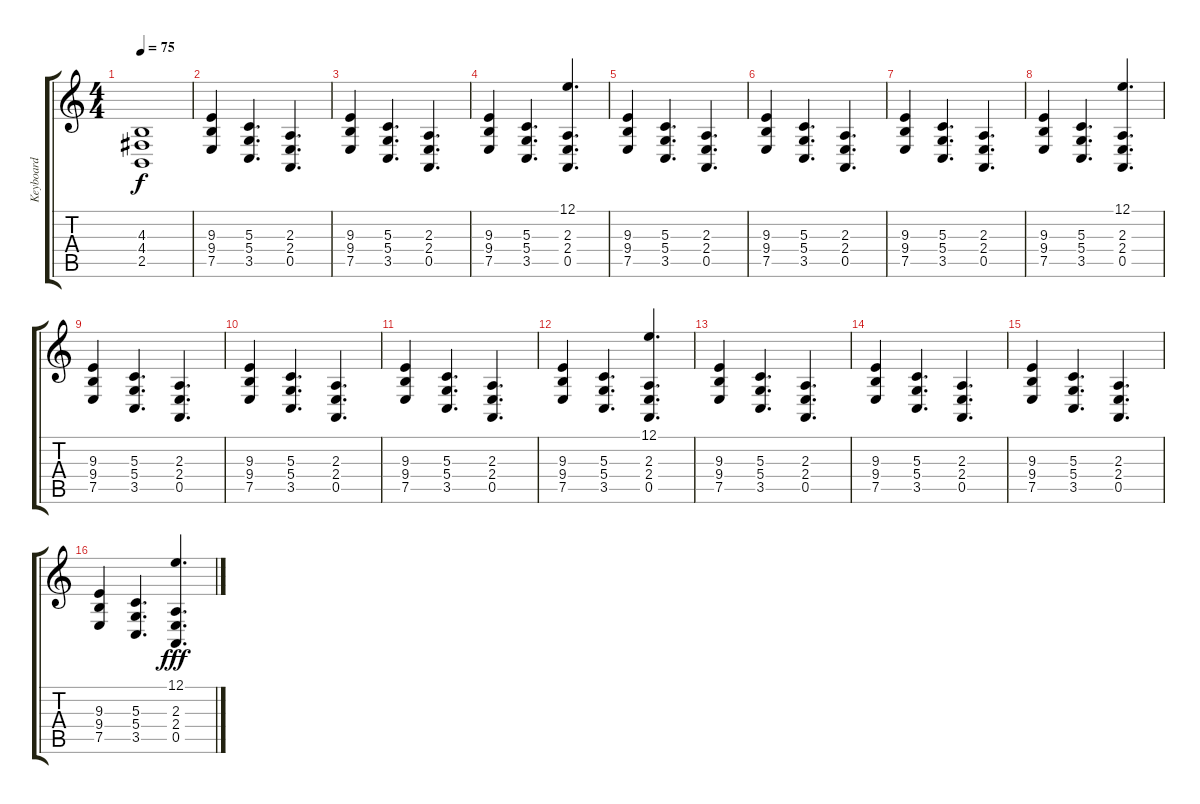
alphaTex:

\track ("Keyboard" "Keyboard") {instrument tremolostrings}
\staff {score tabs}
\tuning (E4 B3 G3 D3 A2 E2) {hide}
\ts (4 4)
\tempo 75
\clef g2
\ks c
(4.3 4.4 2.5).1{dy f} |
(9.3 9.4 7.5).4 (5.3 5.4 3.5).4{d} (2.3 2.4 0.5).4{d} |
(9.3 9.4 7.5).4 (5.3 5.4 3.5).4{d} (2.3 2.4 0.5).4{d} |
(9.3 9.4 7.5).4 (5.3 5.4 3.5).4{d} (12.1 2.3 2.4 0.5).4{d} |
(9.3 9.4 7.5).4 (5.3 5.4 3.5).4{d} (2.3 2.4 0.5).4{d} |
(9.3 9.4 7.5).4 (5.3 5.4 3.5).4{d} (2.3 2.4 0.5).4{d} |
(9.3 9.4 7.5).4 (5.3 5.4 3.5).4{d} (2.3 2.4 0.5).4{d} |
(9.3 9.4 7.5).4 (5.3 5.4 3.5).4{d} (12.1 2.3 2.4 0.5).4{d} |
(9.3 9.4 7.5).4 (5.3 5.4 3.5).4{d} (2.3 2.4 0.5).4{d} |
(9.3 9.4 7.5).4 (5.3 5.4 3.5).4{d} (2.3 2.4 0.5).4{d} |
(9.3 9.4 7.5).4 (5.3 5.4 3.5).4{d} (2.3 2.4 0.5).4{d} |
(9.3 9.4 7.5).4 (5.3 5.4 3.5).4{d} (12.1 2.3 2.4 0.5).4{d} |
(9.3 9.4 7.5).4 (5.3 5.4 3.5).4{d} (2.3 2.4 0.5).4{d} |
(9.3 9.4 7.5).4 (5.3 5.4 3.5).4{d} (2.3 2.4 0.5).4{d} |
(9.3 9.4 7.5).4 (5.3 5.4 3.5).4{d} (2.3 2.4 0.5).4{d} |
(9.3 9.4 7.5).4 (5.3 5.4 3.5).4{d} (12.1 2.3 2.4 0.5).4{d dy fff}
